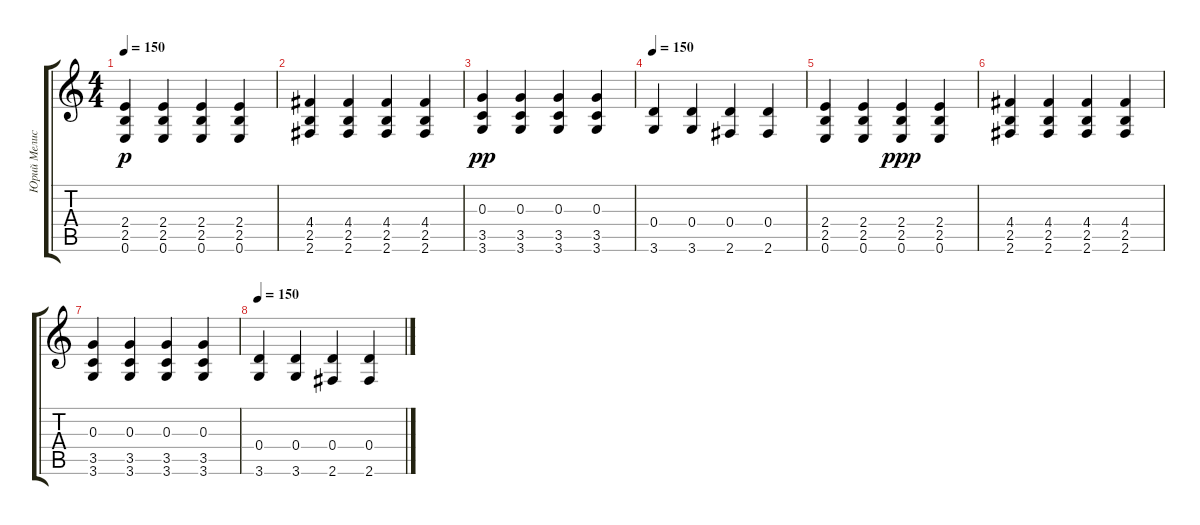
\track ("Юрий Мелисов" "Юрий Мелис") {instrument overdrivenguitar}
\staff {score tabs}
\tuning (E4 B3 G3 D3 A2 E2) {hide}
\ts (4 4)
\tempo 150
\clef g2
\ks c
(2.4 2.5 0.6).4{dy p} (2.4 2.5 0.6).4 (2.4 2.5 0.6).4 (2.4 2.5 0.6).4 |
(4.4 2.5 2.6).4 (4.4 2.5 2.6).4 (4.4 2.5 2.6).4 (4.4 2.5 2.6).4 |
(0.3 3.5 3.6).4{dy pp} (0.3 3.5 3.6).4 (0.3 3.5 3.6).4 (0.3 3.5 3.6).4 |
\tempo 150
(0.4 3.6).4 (0.4 3.6).4 (0.4 2.6).4 (0.4 2.6).4 |
(2.4 2.5 0.6).4 (2.4 2.5 0.6).4 (2.4 2.5 0.6).4{dy ppp} (2.4 2.5 0.6).4 |
(4.4 2.5 2.6).4 (4.4 2.5 2.6).4 (4.4 2.5 2.6).4 (4.4 2.5 2.6).4 |
(0.3 3.5 3.6).4 (0.3 3.5 3.6).4 (0.3 3.5 3.6).4 (0.3 3.5 3.6).4 |
\tempo 150
(0.4 3.6).4 (0.4 3.6).4 (0.4 2.6).4 (0.4 2.6).4
